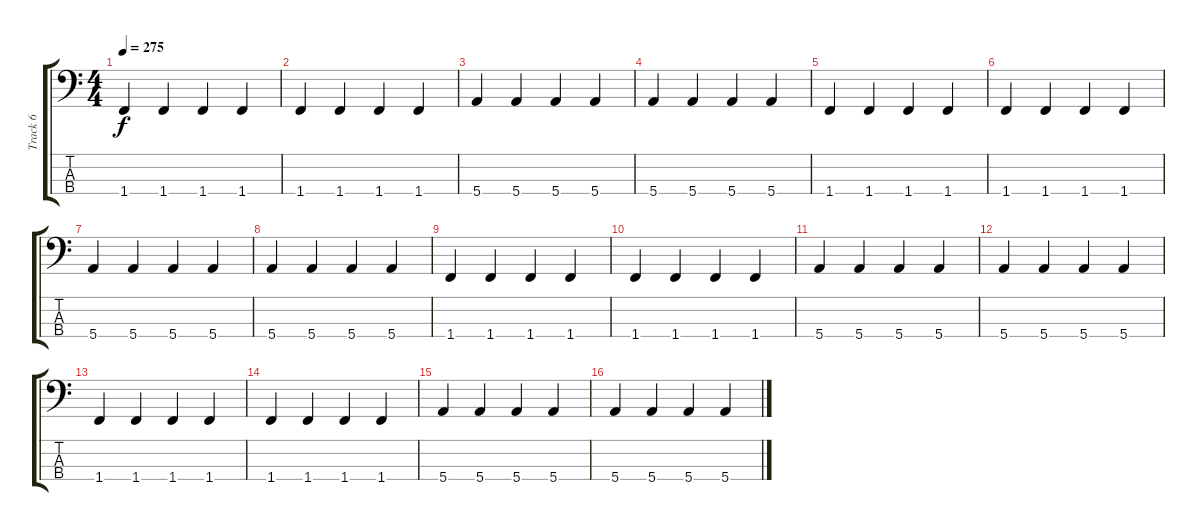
\track ("Track 6" "Track 6") {instrument electricbassfinger}
\staff {score tabs}
\tuning (G2 D2 A1 E1) {hide}
\ts (4 4)
\tempo 275
\clef f4
\ks c
1.4.4{dy f instrument electricbassfinger} 1.4.4 1.4.4 1.4.4 |
1.4.4 1.4.4 1.4.4 1.4.4 |
5.4.4 5.4.4 5.4.4 5.4.4 |
5.4.4 5.4.4 5.4.4 5.4.4 |
1.4.4 1.4.4 1.4.4 1.4.4 |
1.4.4 1.4.4 1.4.4 1.4.4 |
5.4.4 5.4.4 5.4.4 5.4.4 |
5.4.4 5.4.4 5.4.4 5.4.4 |
1.4.4 1.4.4 1.4.4 1.4.4 |
1.4.4 1.4.4 1.4.4 1.4.4 |
5.4.4 5.4.4 5.4.4 5.4.4 |
5.4.4 5.4.4 5.4.4 5.4.4 |
1.4.4 1.4.4 1.4.4 1.4.4 |
1.4.4 1.4.4 1.4.4 1.4.4 |
5.4.4 5.4.4 5.4.4 5.4.4 |
5.4.4 5.4.4 5.4.4 5.4.4
